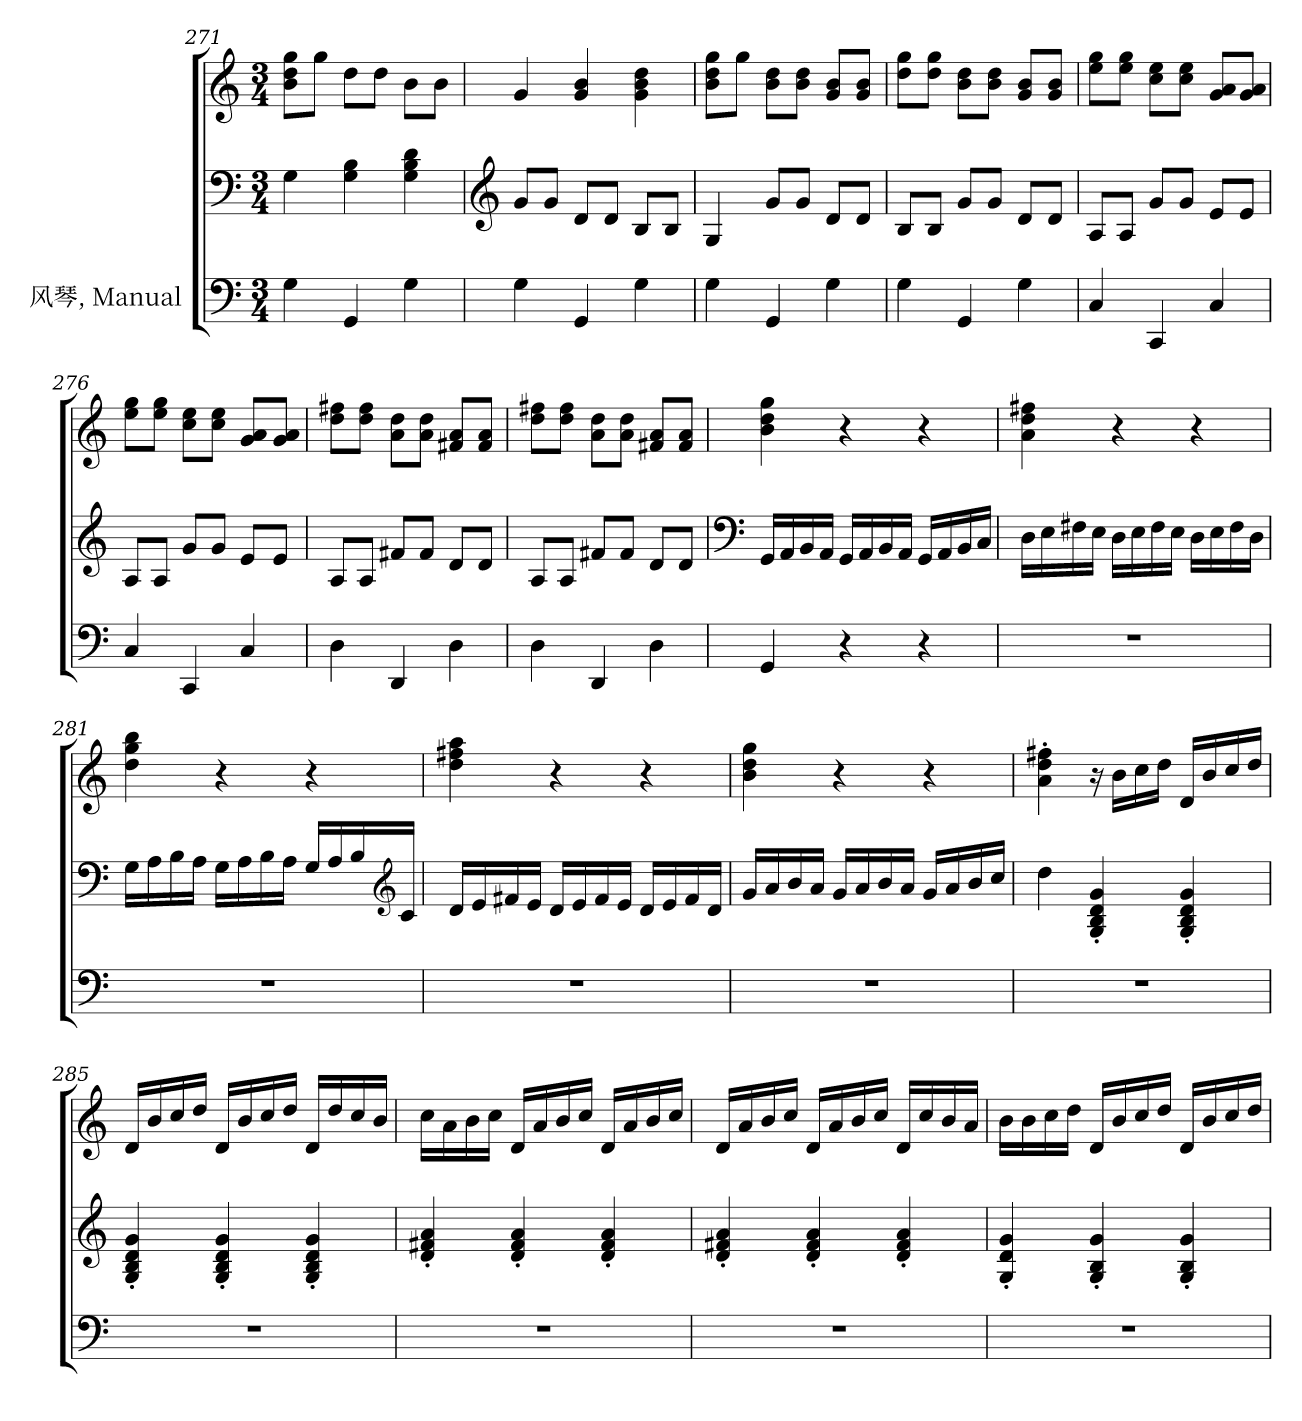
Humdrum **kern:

**kern	**kern	**kern
*part1	*part1	*part1
*staff3	*staff2	*staff1
*I"风琴, Manual	*	*
*clefF4	*clefF4	*clefG2
*k[]	*k[]	*k[]
*M3/4	*M3/4	*M3/4
=271	=271	=271
4G\	4G\	8b\ 8dd\ 8gg\L
.	.	8gg\J
4GG/	4G\ 4B\	8dd\L
.	.	8dd\J
4G\	4G\ 4B\ 4d\	8b\L
.	.	8b\J
=272	=272	=272
*	*clefG2	*
4G\	8g/L	4g/
.	8g/J	.
4GG/	8d/L	4g/ 4b/
.	8d/J	.
4G\	8B/L	4g\ 4b\ 4dd\
.	8B/J	.
=273	=273	=273
4G\	4G/	8b\ 8dd\ 8gg\L
.	.	8gg\J
4GG/	8g/L	8b\ 8dd\L
.	8g/J	8b\ 8dd\J
4G\	8d/L	8g/ 8b/L
.	8d/J	8g/ 8b/J
=274	=274	=274
4G\	8B/L	8dd\ 8gg\L
.	8B/J	8dd\ 8gg\J
4GG/	8g/L	8b\ 8dd\L
.	8g/J	8b\ 8dd\J
4G\	8d/L	8g/ 8b/L
.	8d/J	8g/ 8b/J
!!LO:PB:g=z
=275	=275	=275
4C/	8A/L	8ee\ 8gg\L
.	8A/J	8ee\ 8gg\J
4CC/	8g/L	8cc\ 8ee\L
.	8g/J	8cc\ 8ee\J
4C/	8e/L	8g/ 8a/L
.	8e/J	8g/ 8a/J
=276	=276	=276
4C/	8A/L	8ee\ 8gg\L
.	8A/J	8ee\ 8gg\J
4CC/	8g/L	8cc\ 8ee\L
.	8g/J	8cc\ 8ee\J
4C/	8e/L	8g/ 8a/L
.	8e/J	8g/ 8a/J
=277	=277	=277
4D\	8A/L	8dd\ 8ff#X\L
.	8A/J	8dd\ 8ff#\J
4DD/	8f#X/L	8a\ 8dd\L
.	8f#/J	8a\ 8dd\J
4D\	8d/L	8f#X/ 8a/L
.	8d/J	8f#/ 8a/J
=278	=278	=278
4D\	8A/L	8dd\ 8ff#X\L
.	8A/J	8dd\ 8ff#\J
4DD/	8f#X/L	8a\ 8dd\L
.	8f#/J	8a\ 8dd\J
4D\	8d/L	8f#X/ 8a/L
.	8d/J	8f#/ 8a/J
!!LO:LB:g=z
=279	=279	=279
*	*clefF4	*
4GG/	16GG/LL	4b\ 4dd\ 4gg\
.	16AA/	.
.	16BB/	.
.	16AA/JJ	.
4r	16GG/LL	4r
.	16AA/	.
.	16BB/	.
.	16AA/JJ	.
4r	16GG/LL	4r
.	16AA/	.
.	16BB/	.
.	16C/JJ	.
=280	=280	=280
2.r	16D\LL	4a\ 4dd\ 4ff#X\
.	16E\	.
.	16F#X\	.
.	16E\JJ	.
.	16D\LL	4r
.	16E\	.
.	16F#\	.
.	16E\JJ	.
.	16D\LL	4r
.	16E\	.
.	16F#\	.
.	16D\JJ	.
=281	=281	=281
2.r	16G\LL	4dd\ 4gg\ 4bb\
.	16A\	.
.	16B\	.
.	16A\JJ	.
.	16G\LL	4r
.	16A\	.
.	16B\	.
.	16A\JJ	.
.	16G/LL	4r
.	16A/	.
.	16B/	.
*	*clefG2	*
.	16c/JJ	.
!!LO:LB:g=z
=282	=282	=282
2.r	16d/LL	4dd\ 4ff#X\ 4aa\
.	16e/	.
.	16f#X/	.
.	16e/JJ	.
.	16d/LL	4r
.	16e/	.
.	16f#/	.
.	16e/JJ	.
.	16d/LL	4r
.	16e/	.
.	16f#/	.
.	16d/JJ	.
=283	=283	=283
2.r	16g/LL	4b\ 4dd\ 4gg\
.	16a/	.
.	16b/	.
.	16a/JJ	.
.	16g/LL	4r
.	16a/	.
.	16b/	.
.	16a/JJ	.
.	16g/LL	4r
.	16a/	.
.	16b/	.
.	16cc/JJ	.
=284	=284	=284
2.r	4dd\	4a\' 4dd\' 4ff#X\'
.	4G/' 4B/' 4d/' 4g/'	16r
.	.	16b\LL
.	.	16cc\
.	.	16dd\JJ
.	4G/' 4B/' 4d/' 4g/'	16d/LL
.	.	16b/
.	.	16cc/
.	.	16dd/JJ
!!LO:LB:g=z
=285	=285	=285
2.r	4G/' 4B/' 4d/' 4g/'	16d/LL
.	.	16b/
.	.	16cc/
.	.	16dd/JJ
.	4G/' 4B/' 4d/' 4g/'	16d/LL
.	.	16b/
.	.	16cc/
.	.	16dd/JJ
.	4G/' 4B/' 4d/' 4g/'	16d/LL
.	.	16dd/
.	.	16cc/
.	.	16b/JJ
=286	=286	=286
2.r	4d/' 4f#X/' 4a/'	16cc\LL
.	.	16a\
.	.	16b\
.	.	16cc\JJ
.	4d/' 4f#/' 4a/'	16d/LL
.	.	16a/
.	.	16b/
.	.	16cc/JJ
.	4d/' 4f#/' 4a/'	16d/LL
.	.	16a/
.	.	16b/
.	.	16cc/JJ
=287	=287	=287
2.r	4d/' 4f#X/' 4a/'	16d/LL
.	.	16a/
.	.	16b/
.	.	16cc/JJ
.	4d/' 4f#/' 4a/'	16d/LL
.	.	16a/
.	.	16b/
.	.	16cc/JJ
.	4d/' 4f#/' 4a/'	16d/LL
.	.	16cc/
.	.	16b/
.	.	16a/JJ
!!LO:PB:g=z
=288	=288	=288
2.r	4G/' 4d/' 4g/'	16b\LL
.	.	16b\
.	.	16cc\
.	.	16dd\JJ
.	4G/' 4B/' 4g/'	16d/LL
.	.	16b/
.	.	16cc/
.	.	16dd/JJ
.	4G/' 4B/' 4g/'	16d/LL
.	.	16b/
.	.	16cc/
.	.	16dd/JJ
=	=	=
*-	*-	*-
